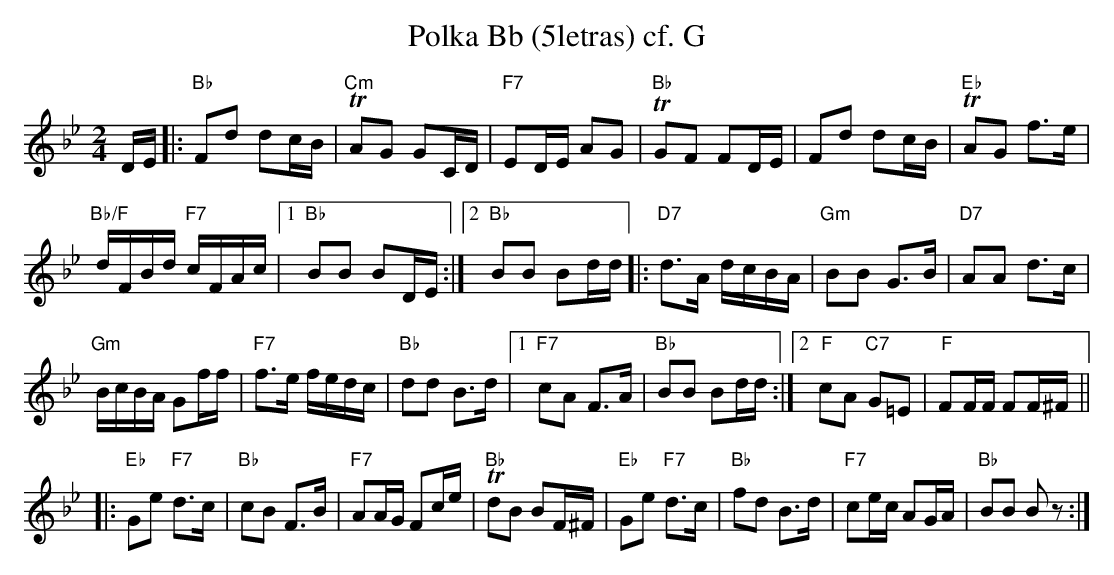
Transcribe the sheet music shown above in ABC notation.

X:1
T:Polka Bb (5letras) cf. G
M:2/4
L:1/16
K:Bbmaj%%MIDI gchordon
DE |: "Bb"F2d2 d2cB | "Cm"TA2G2 G2CD | "F7"E2DE A2G2 | "Bb"TG2F2 F2DE | F2d2 d2cB | "Eb"TA2G2 f3e |
"Bb/F"dFBd "F7"cFAc |1 "Bb"B2B2 B2DE :|2 "Bb"B2B2 B2dd |: "D7"d3A dcBA | "Gm"B2B2 G3B | "D7"A2A2 d3c |
"Gm"BcBA G2ff | "F7"f3e fedc | "Bb"d2d2 B3d |1 "F7"c2A2 F3A | "Bb"B2B2 B2dd :|2 "F"c2A2 "C7"G2=E2 | "F"F2FF F2F^F ||
|: "Eb"G2e2 "F7"d3c | "Bb"c2B2 F3B | "F7"A2AG F2ce | "Bb"Td2B2 B2F^F | "Eb"G2e2 "F7"d3c | "Bb"f2d2 B3d | "F7"c2ec A2GA | "Bb"B2B2 B2z2 :|
